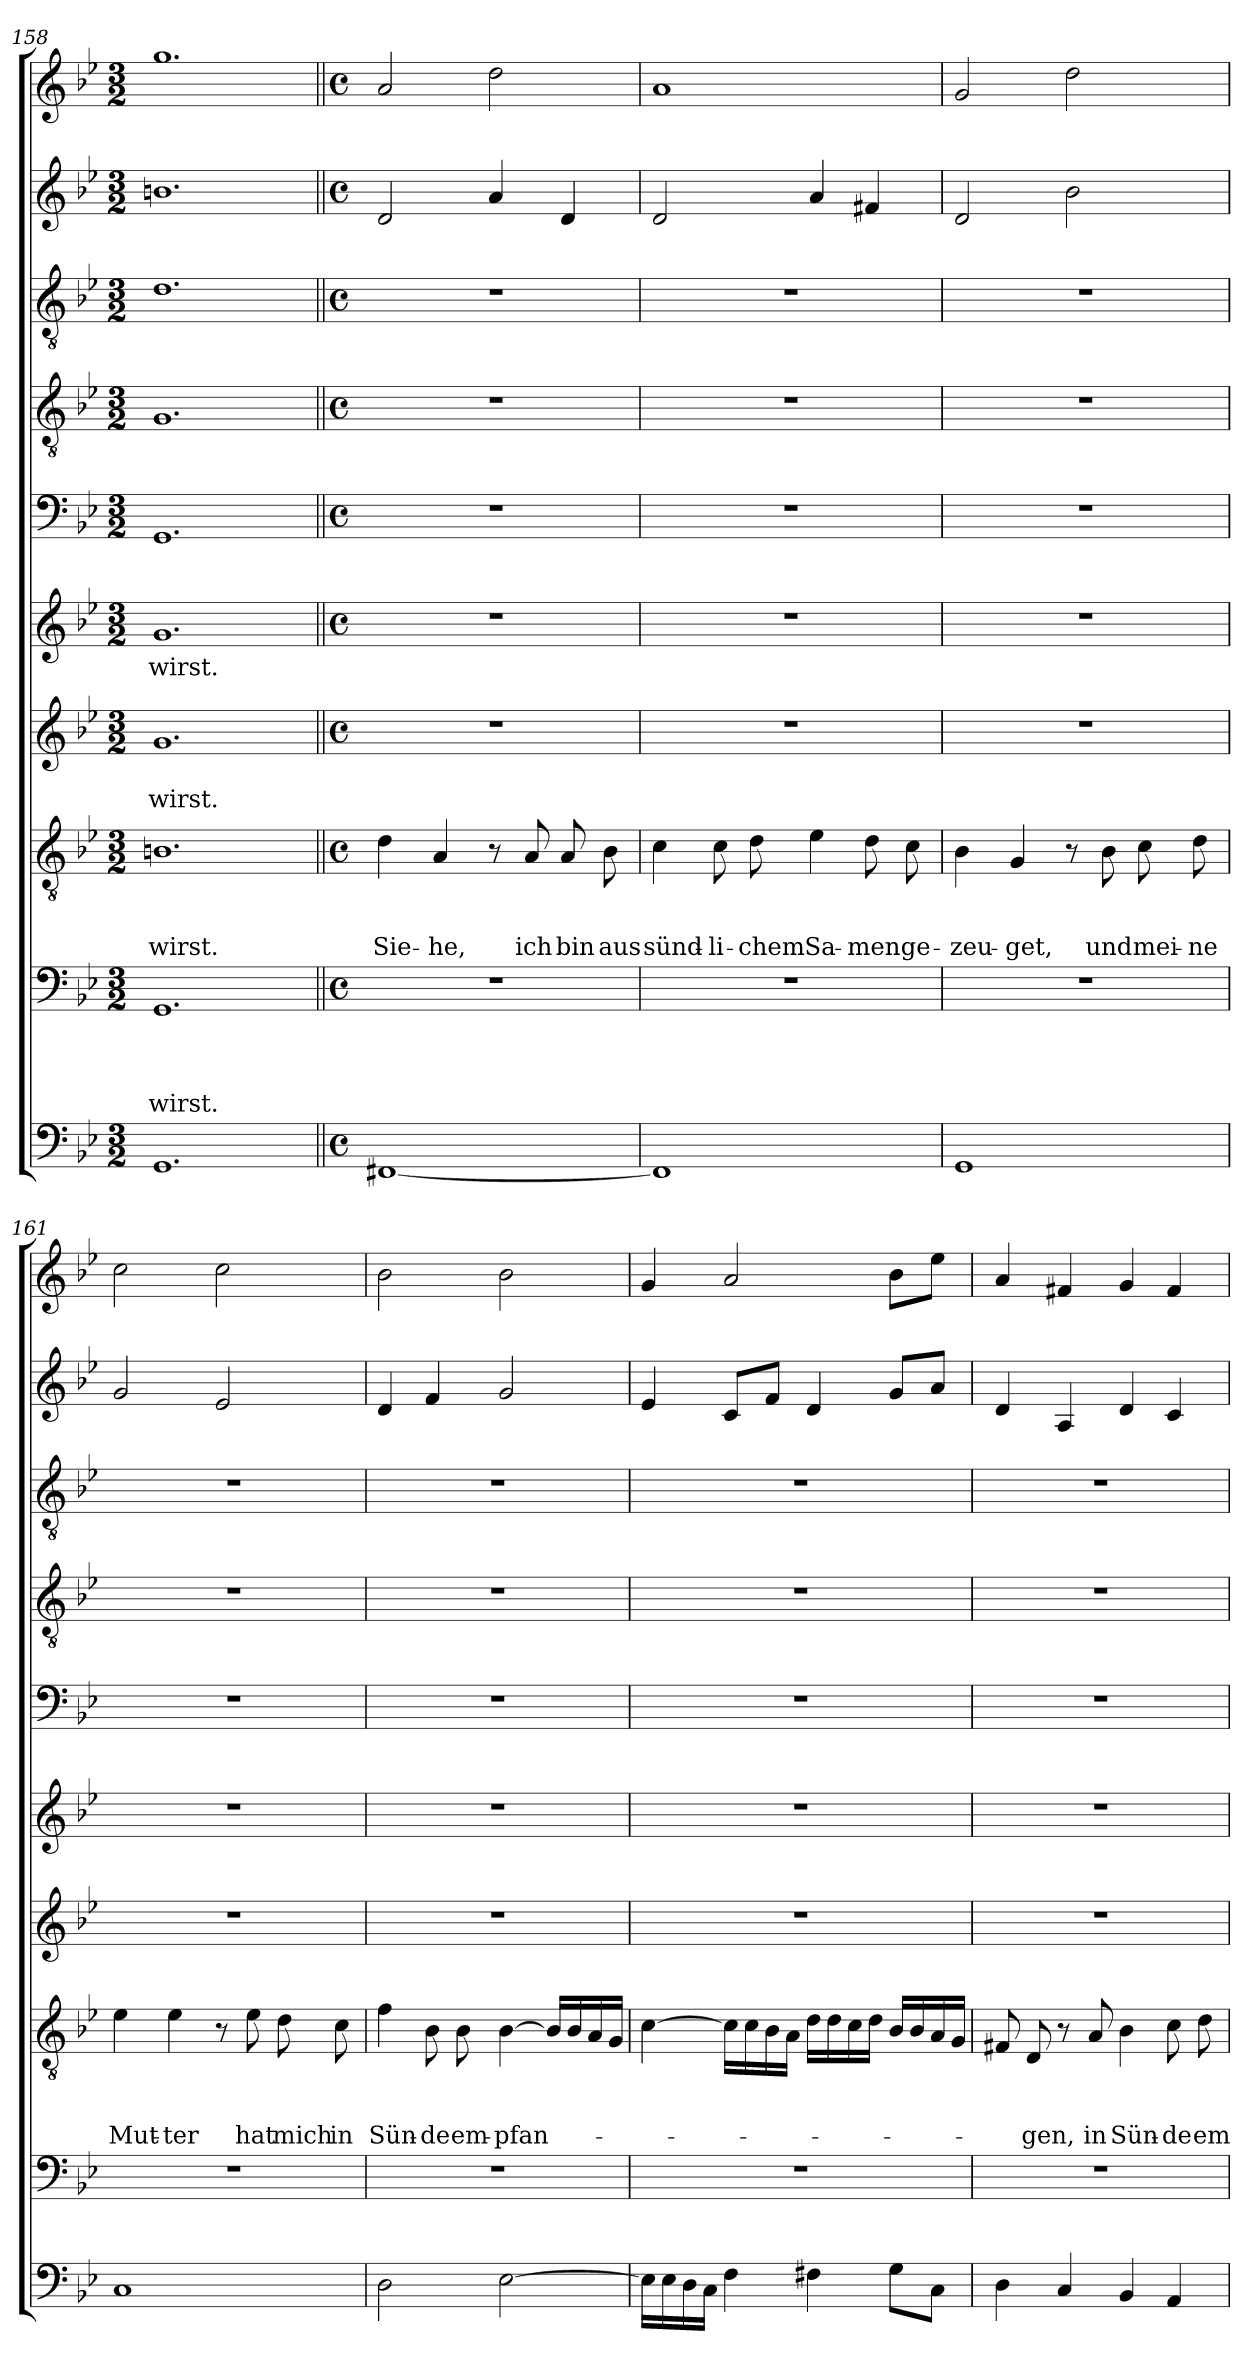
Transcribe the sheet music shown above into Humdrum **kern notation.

**kern	**kern	**text	**text	**text	**text	**kern	**text	**text	**text	**kern	**text	**text	**kern	**text	**kern	**kern	**kern	**kern	**kern
*part10	*part9	*part9	*part9	*part9	*part9	*part8	*part8	*part8	*part8	*part7	*part7	*part7	*part6	*part6	*part5	*part4	*part3	*part2	*part1
*staff10	*staff9	*staff9	*staff9	*staff9	*staff9	*staff8	*staff8	*staff8	*staff8	*staff7	*staff7	*staff7	*staff6	*staff6	*staff5	*staff4	*staff3	*staff2	*staff1
*clefF4	*clefF4	*	*	*	*	*clefGv2	*	*	*	*clefG2	*	*	*clefG2	*	*clefF4	*clefGv2	*clefGv2	*clefG2	*clefG2
*k[b-e-]	*k[b-e-]	*	*	*	*	*k[b-e-]	*	*	*	*k[b-e-]	*	*	*k[b-e-]	*	*k[b-e-]	*k[b-e-]	*k[b-e-]	*k[b-e-]	*k[b-e-]
*g:	*g:	*	*	*	*	*g:	*	*	*	*g:	*	*	*g:	*	*g:	*g:	*g:	*g:	*g:
*M3/2	*M3/2	*	*	*	*	*M3/2	*	*	*	*M3/2	*	*	*M3/2	*	*M3/2	*M3/2	*M3/2	*M3/2	*M3/2
=158	=158	=158	=158	=158	=158	=158	=158	=158	=158	=158	=158	=158	=158	=158	=158	=158	=158	=158	=158
1.GG	1.GG	.	.	.	wirst.	1.Bn	.	.	wirst.	1.g	.	wirst.	1.g	wirst.	1.GG	1.G	1.d	1.bn	1.gg
=158X4||	=158X4||	=158X4||	=158X4||	=158X4||	=158X4||	=158X4||	=158X4||	=158X4||	=158X4||	=158X4||	=158X4||	=158X4||	=158X4||	=158X4||	=158X4||	=158X4||	=158X4||	=158X4||	=158X4||
*M4/4	*M4/4	*	*	*	*	*M4/4	*	*	*	*M4/4	*	*	*M4/4	*	*M4/4	*M4/4	*M4/4	*M4/4	*M4/4
*met(c)	*met(c)	*	*	*	*	*met(c)	*	*	*	*met(c)	*	*	*met(c)	*	*met(c)	*met(c)	*met(c)	*met(c)	*met(c)
[1FF#X	1r	.	.	.	.	4d\	.	.	Sie-	1r	.	.	1r	.	1r	1r	1r	2d/	2a/
.	.	.	.	.	.	4A/	.	.	-he,	.	.	.	.	.	.	.	.	.	.
.	.	.	.	.	.	8r	.	.	.	.	.	.	.	.	.	.	.	4a/	2dd\
.	.	.	.	.	.	8A/	.	.	ich	.	.	.	.	.	.	.	.	.	.
.	.	.	.	.	.	8A/	.	.	bin	.	.	.	.	.	.	.	.	4d/	.
.	.	.	.	.	.	8B-\	.	.	aus	.	.	.	.	.	.	.	.	.	.
!!LO:LB:g=z
=159	=159	=159	=159	=159	=159	=159	=159	=159	=159	=159	=159	=159	=159	=159	=159	=159	=159	=159	=159
1FF#]	1r	.	.	.	.	4c\	.	.	sünd-	1r	.	.	1r	.	1r	1r	1r	2d/	1a
.	.	.	.	.	.	8c\	.	.	-li-	.	.	.	.	.	.	.	.	.	.
.	.	.	.	.	.	8d\	.	.	-chem	.	.	.	.	.	.	.	.	.	.
.	.	.	.	.	.	4e-\	.	.	Sa-	.	.	.	.	.	.	.	.	4a/	.
.	.	.	.	.	.	8d\	.	.	-men	.	.	.	.	.	.	.	.	4f#X/	.
.	.	.	.	.	.	8c\	.	.	ge-	.	.	.	.	.	.	.	.	.	.
=160	=160	=160	=160	=160	=160	=160	=160	=160	=160	=160	=160	=160	=160	=160	=160	=160	=160	=160	=160
1GG	1r	.	.	.	.	4B-\	.	.	-zeu-	1r	.	.	1r	.	1r	1r	1r	2d/	2g/
.	.	.	.	.	.	4G/	.	.	-get,	.	.	.	.	.	.	.	.	.	.
.	.	.	.	.	.	8r	.	.	.	.	.	.	.	.	.	.	.	2b-\	2dd\
.	.	.	.	.	.	8B-\	.	.	und	.	.	.	.	.	.	.	.	.	.
.	.	.	.	.	.	8c\	.	.	mei-	.	.	.	.	.	.	.	.	.	.
.	.	.	.	.	.	8d\	.	.	-ne	.	.	.	.	.	.	.	.	.	.
=161	=161	=161	=161	=161	=161	=161	=161	=161	=161	=161	=161	=161	=161	=161	=161	=161	=161	=161	=161
1C	1r	.	.	.	.	4e-\	.	.	Mut-	1r	.	.	1r	.	1r	1r	1r	2g/	2cc\
.	.	.	.	.	.	4e-\	.	.	-ter	.	.	.	.	.	.	.	.	.	.
.	.	.	.	.	.	8r	.	.	.	.	.	.	.	.	.	.	.	2e-/	2cc\
.	.	.	.	.	.	8e-\	.	.	hat	.	.	.	.	.	.	.	.	.	.
.	.	.	.	.	.	8d\	.	.	mich	.	.	.	.	.	.	.	.	.	.
.	.	.	.	.	.	8c\	.	.	in	.	.	.	.	.	.	.	.	.	.
=162	=162	=162	=162	=162	=162	=162	=162	=162	=162	=162	=162	=162	=162	=162	=162	=162	=162	=162	=162
2D\	1r	.	.	.	.	4f\	.	.	Sün-	1r	.	.	1r	.	1r	1r	1r	4d/	2b-\
.	.	.	.	.	.	8B-\	.	.	-de	.	.	.	.	.	.	.	.	4f/	.
.	.	.	.	.	.	8B-\	.	.	em-	.	.	.	.	.	.	.	.	.	.
[2E-\	.	.	.	.	.	[4B-\	.	.	-pfan-	.	.	.	.	.	.	.	.	2g/	2b-\
.	.	.	.	.	.	16B-/LL]	.	.	.	.	.	.	.	.	.	.	.	.	.
.	.	.	.	.	.	16B-/	.	.	.	.	.	.	.	.	.	.	.	.	.
.	.	.	.	.	.	16A/	.	.	.	.	.	.	.	.	.	.	.	.	.
.	.	.	.	.	.	16G/JJ	.	.	.	.	.	.	.	.	.	.	.	.	.
!!LO:PB:g=z
=163	=163	=163	=163	=163	=163	=163	=163	=163	=163	=163	=163	=163	=163	=163	=163	=163	=163	=163	=163
16E-\LL]	1r	.	.	.	.	[4c\	.	.	.	1r	.	.	1r	.	1r	1r	1r	4e-/	4g/
16E-\	.	.	.	.	.	.	.	.	.	.	.	.	.	.	.	.	.	.	.
16D\	.	.	.	.	.	.	.	.	.	.	.	.	.	.	.	.	.	.	.
16C\JJ	.	.	.	.	.	.	.	.	.	.	.	.	.	.	.	.	.	.	.
4F\	.	.	.	.	.	16c\LL]	.	.	.	.	.	.	.	.	.	.	.	8c/L	2a/
.	.	.	.	.	.	16c\	.	.	.	.	.	.	.	.	.	.	.	.	.
.	.	.	.	.	.	16B-\	.	.	.	.	.	.	.	.	.	.	.	8f/J	.
.	.	.	.	.	.	16A\JJ	.	.	.	.	.	.	.	.	.	.	.	.	.
4F#X\	.	.	.	.	.	16d\LL	.	.	.	.	.	.	.	.	.	.	.	4d/	.
.	.	.	.	.	.	16d\	.	.	.	.	.	.	.	.	.	.	.	.	.
.	.	.	.	.	.	16c\	.	.	.	.	.	.	.	.	.	.	.	.	.
.	.	.	.	.	.	16d\JJ	.	.	.	.	.	.	.	.	.	.	.	.	.
8G\L	.	.	.	.	.	16B-/LL	.	.	.	.	.	.	.	.	.	.	.	8g/L	8b-\L
.	.	.	.	.	.	16B-/	.	.	.	.	.	.	.	.	.	.	.	.	.
8C\J	.	.	.	.	.	16A/	.	.	.	.	.	.	.	.	.	.	.	8a/J	8ee-\J
.	.	.	.	.	.	16G/JJ	.	.	.	.	.	.	.	.	.	.	.	.	.
=164	=164	=164	=164	=164	=164	=164	=164	=164	=164	=164	=164	=164	=164	=164	=164	=164	=164	=164	=164
4D\	1r	.	.	.	.	8F#X/	.	.	.	1r	.	.	1r	.	1r	1r	1r	4d/	4a/
.	.	.	.	.	.	8D/	.	.	-gen,	.	.	.	.	.	.	.	.	.	.
4C/	.	.	.	.	.	8r	.	.	.	.	.	.	.	.	.	.	.	4A/	4f#X/
.	.	.	.	.	.	8A/	.	.	in	.	.	.	.	.	.	.	.	.	.
4BB-/	.	.	.	.	.	4B-\	.	.	Sün-	.	.	.	.	.	.	.	.	4d/	4g/
4AA/	.	.	.	.	.	8c\	.	.	-de	.	.	.	.	.	.	.	.	4c/	4f#/
.	.	.	.	.	.	8d\	.	.	em-	.	.	.	.	.	.	.	.	.	.
=	=	=	=	=	=	=	=	=	=	=	=	=	=	=	=	=	=	=	=
*-	*-	*-	*-	*-	*-	*-	*-	*-	*-	*-	*-	*-	*-	*-	*-	*-	*-	*-	*-
